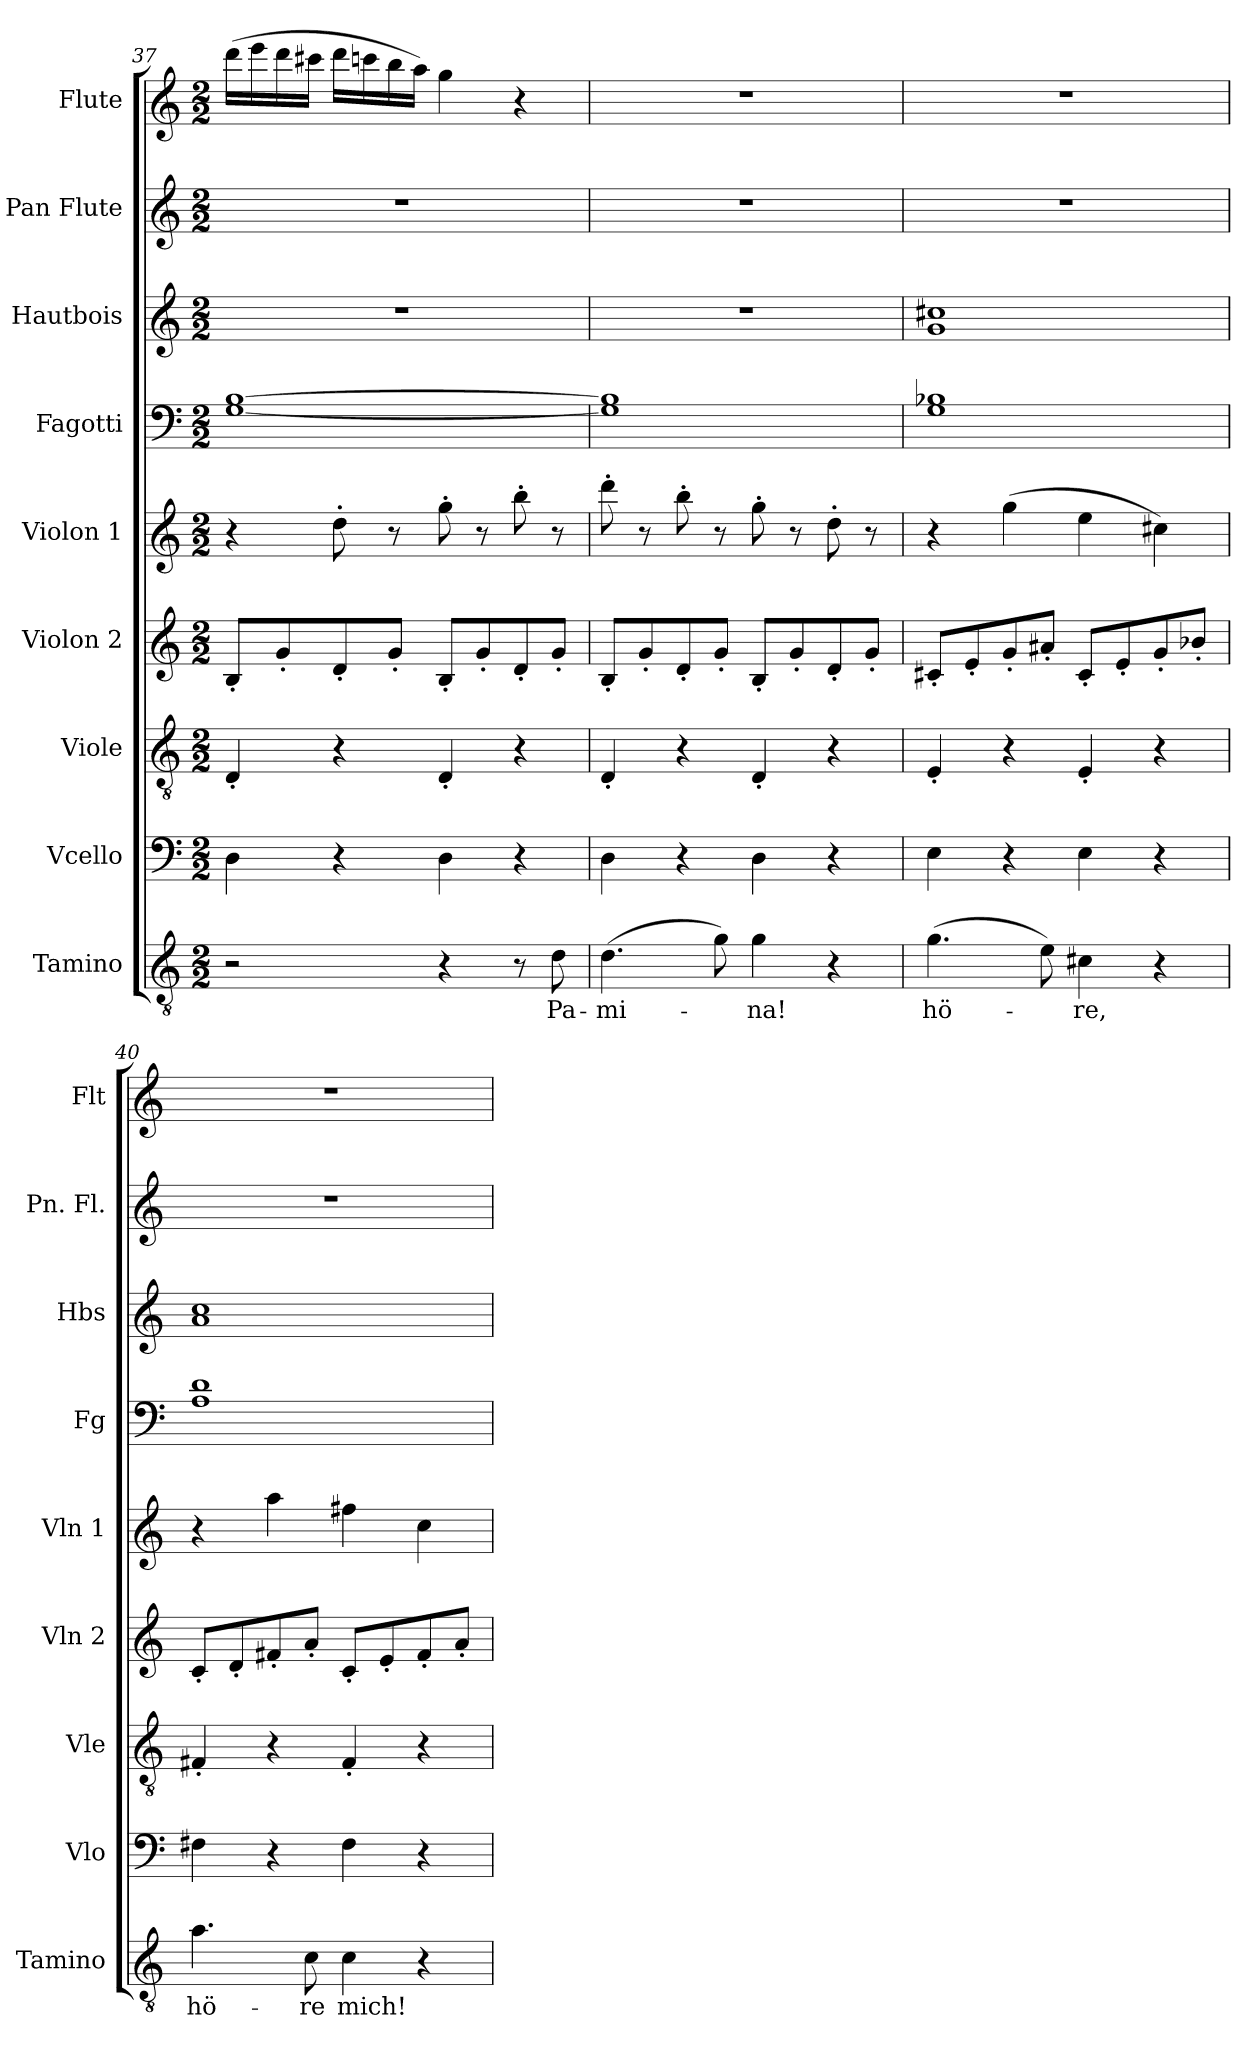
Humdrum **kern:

**kern	**text	**kern	**kern	**kern	**kern	**kern	**kern	**kern	**kern
*part9	*part9	*part8	*part7	*part6	*part5	*part4	*part3	*part2	*part1
*staff9	*staff9	*staff8	*staff7	*staff6	*staff5	*staff4	*staff3	*staff2	*staff1
*I"Tamino	*	*I"Vcello	*I"Viole	*I"Violon 2	*I"Violon 1	*I"Fagotti	*I"Hautbois	*I"Pan Flute	*I"Flute
*I'Tamino	*	*I'Vlo	*I'Vle	*I'Vln 2	*I'Vln 1	*I'Fg	*I'Hbs	*I'Pn. Fl.	*I'Flt
*clefGv2	*	*clefF4	*clefGv2	*clefG2	*clefG2	*clefF4	*clefG2	*clefG2	*clefG2
*k[]	*	*k[]	*k[]	*k[]	*k[]	*k[]	*k[]	*k[]	*k[]
*M2/2	*	*M2/2	*M2/2	*M2/2	*M2/2	*M2/2	*M2/2	*M2/2	*M2/2
=37	=37	=37	=37	=37	=37	=37	=37	=37	=37
2r	.	4D\	4D'/	8B'/L	4r	[1G [1B	1r	1r	(16ddd\LL
.	.	.	.	.	.	.	.	.	16eee\
.	.	.	.	8g'/	.	.	.	.	16ddd\
.	.	.	.	.	.	.	.	.	16ccc#X\JJ
.	.	4r	4r	8d'/	8dd'\	.	.	.	16ddd\LL
.	.	.	.	.	.	.	.	.	16cccn\
.	.	.	.	8g'/J	8r	.	.	.	16bb\
.	.	.	.	.	.	.	.	.	16aa\JJ)
4r	.	4D\	4D'/	8B'/L	8gg'\	.	.	.	4gg\
.	.	.	.	8g'/	8r	.	.	.	.
8r	.	4r	4r	8d'/	8bb'\	.	.	.	4r
8d\	Pa-	.	.	8g'/J	8r	.	.	.	.
=38	=38	=38	=38	=38	=38	=38	=38	=38	=38
(4.d\	-mi-	4D\	4D'/	8B'/L	8ddd'\	1G] 1B]	1r	1r	1r
.	.	.	.	8g'/	8r	.	.	.	.
.	.	4r	4r	8d'/	8bb'\	.	.	.	.
8g\)	.	.	.	8g'/J	8r	.	.	.	.
4g\	-na!	4D\	4D'/	8B'/L	8gg'\	.	.	.	.
.	.	.	.	8g'/	8r	.	.	.	.
4r	.	4r	4r	8d'/	8dd'\	.	.	.	.
.	.	.	.	8g'/J	8r	.	.	.	.
!!LO:PB:g=z
=39	=39	=39	=39	=39	=39	=39	=39	=39	=39
(4.g\	hö-	4E\	4E'/	8c#X'/L	4r	1G 1B-X	1g 1cc#X	1r	1r
.	.	.	.	8e'/	.	.	.	.	.
.	.	4r	4r	8g'/	(4gg\	.	.	.	.
8e\)	.	.	.	8a#X'/J	.	.	.	.	.
4c#X\	-re,	4E\	4E'/	8c#'/L	4ee\	.	.	.	.
.	.	.	.	8e'/	.	.	.	.	.
4r	.	4r	4r	8g'/	4cc#X\)	.	.	.	.
.	.	.	.	8b-X'/J	.	.	.	.	.
=40	=40	=40	=40	=40	=40	=40	=40	=40	=40
4.a\	hö-	4F#X\	4F#X'/	8c'/L	4r	1A 1d	1a 1cc	1r	1r
.	.	.	.	8d'/	.	.	.	.	.
.	.	4r	4r	8f#X'/	4aa\	.	.	.	.
8c\	-re	.	.	8a'/J	.	.	.	.	.
4c\	mich!	4F#\	4F#'/	8c'/L	4ff#X\	.	.	.	.
.	.	.	.	8e'/	.	.	.	.	.
4r	.	4r	4r	8f#'/	4cc\	.	.	.	.
.	.	.	.	8a'/J	.	.	.	.	.
=	=	=	=	=	=	=	=	=	=
*-	*-	*-	*-	*-	*-	*-	*-	*-	*-
